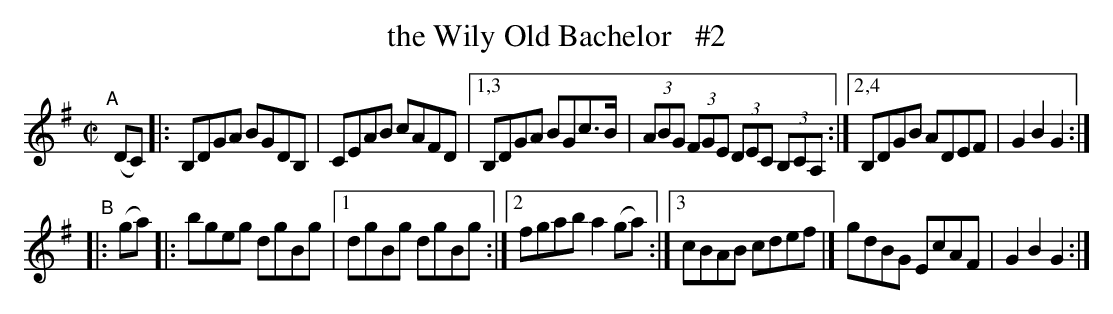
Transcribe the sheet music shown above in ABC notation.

X:1
T: the Wily Old Bachelor   #2
M: C|
L: 1/8
K: G
"^A"[|] (DC) \
|:     B,DGA BGDB, |  CEAB cAFD \
 |[1,3 B,DGA BGc>B | (3ABG (3FGE (3DEC (3B,CA, \
:|[2,4 B,DGB ADEF  |  G2B2 G2 :|
"^B"\
|: (ga) \
|: bgeg dgBg |[1 dgBg dgBg \
            :|[2 fgab a2(ga) \
            :|[3 cBAB cdef |] gdBG EcAF | G2B2 G2 :|
